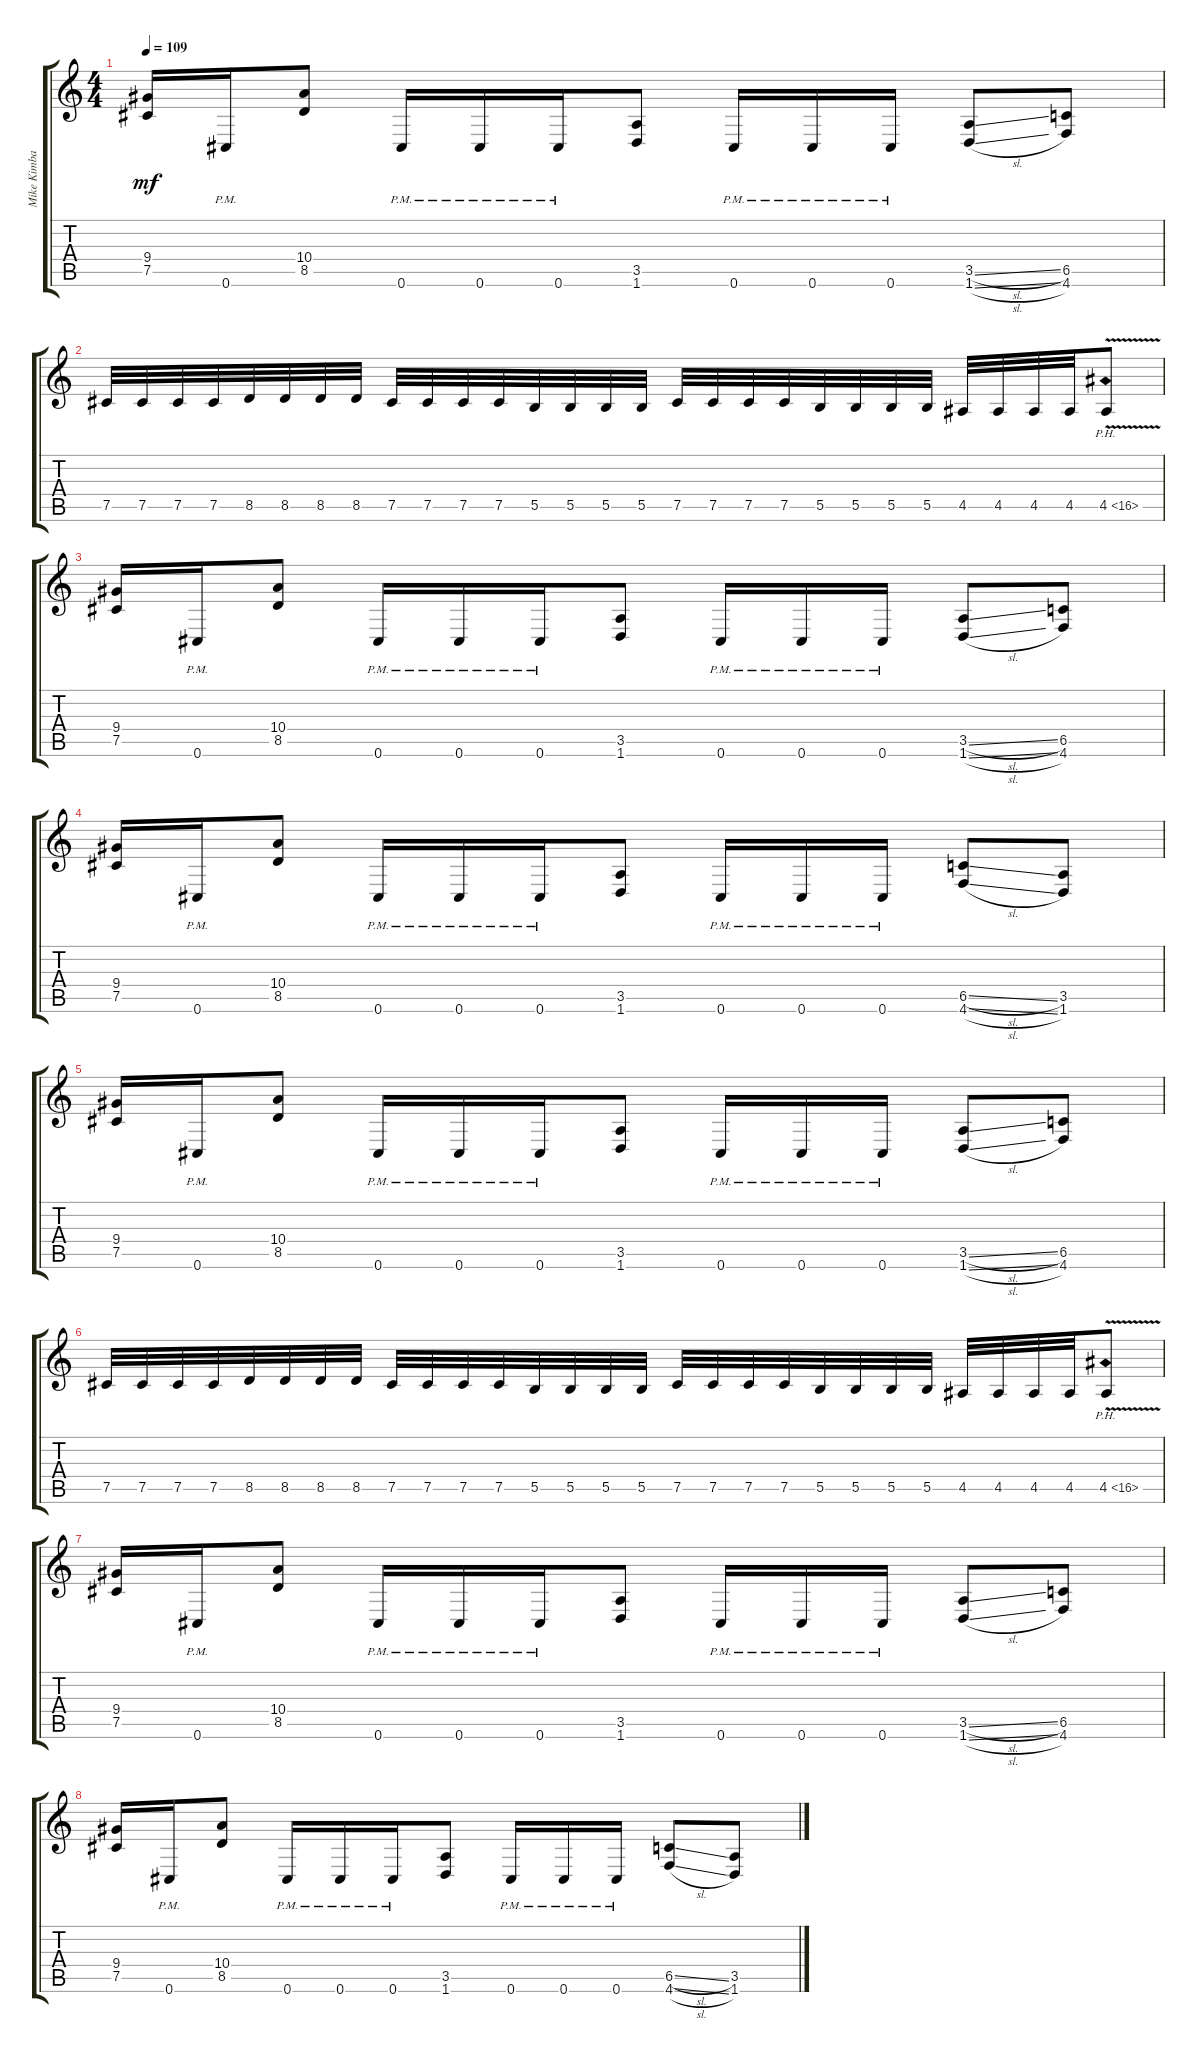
\track ("Mike Kimball" "Mike Kimba") {instrument distortionguitar}
\staff {score tabs}
\tuning (Db4 Ab3 E3 B2 Gb2 Db2) {hide}
\ts (4 4)
\tempo 109
\clef g2
\ks c
(9.4 7.5).16{dy mf} 0.6{pm}.16 (10.4 8.5).8 0.6{pm}.16 0.6{pm}.16 0.6{pm}.16 (3.5 1.6).8 0.6{pm}.16 0.6{pm}.16 0.6{pm}.16 (3.5{sl} 1.6{sl}).8 (6.5 4.6).8 |
7.5.32 7.5.32 7.5.32 7.5.32 8.5.32 8.5.32 8.5.32 8.5.32 7.5.32 7.5.32 7.5.32 7.5.32 5.5.32 5.5.32 5.5.32 5.5.32 7.5.32 7.5.32 7.5.32 7.5.32 5.5.32 5.5.32 5.5.32 5.5.32 4.5.32 4.5.32 4.5.32 4.5.32 4.5{ph 12 v}.8 |
(9.4 7.5).16 0.6{pm}.16 (10.4 8.5).8 0.6{pm}.16 0.6{pm}.16 0.6{pm}.16 (3.5 1.6).8 0.6{pm}.16 0.6{pm}.16 0.6{pm}.16 (3.5{sl} 1.6{sl}).8 (6.5 4.6).8 |
(9.4 7.5).16 0.6{pm}.16 (10.4 8.5).8 0.6{pm}.16 0.6{pm}.16 0.6{pm}.16 (3.5 1.6).8 0.6{pm}.16 0.6{pm}.16 0.6{pm}.16 (6.5{sl} 4.6{sl}).8 (3.5 1.6).8 |
(9.4 7.5).16 0.6{pm}.16 (10.4 8.5).8 0.6{pm}.16 0.6{pm}.16 0.6{pm}.16 (3.5 1.6).8 0.6{pm}.16 0.6{pm}.16 0.6{pm}.16 (3.5{sl} 1.6{sl}).8 (6.5 4.6).8 |
7.5.32 7.5.32 7.5.32 7.5.32 8.5.32 8.5.32 8.5.32 8.5.32 7.5.32 7.5.32 7.5.32 7.5.32 5.5.32 5.5.32 5.5.32 5.5.32 7.5.32 7.5.32 7.5.32 7.5.32 5.5.32 5.5.32 5.5.32 5.5.32 4.5.32 4.5.32 4.5.32 4.5.32 4.5{ph 12 v}.8 |
(9.4 7.5).16 0.6{pm}.16 (10.4 8.5).8 0.6{pm}.16 0.6{pm}.16 0.6{pm}.16 (3.5 1.6).8 0.6{pm}.16 0.6{pm}.16 0.6{pm}.16 (3.5{sl} 1.6{sl}).8 (6.5 4.6).8 |
(9.4 7.5).16 0.6{pm}.16 (10.4 8.5).8 0.6{pm}.16 0.6{pm}.16 0.6{pm}.16 (3.5 1.6).8 0.6{pm}.16 0.6{pm}.16 0.6{pm}.16 (6.5{sl} 4.6{sl}).8 (3.5 1.6).8
